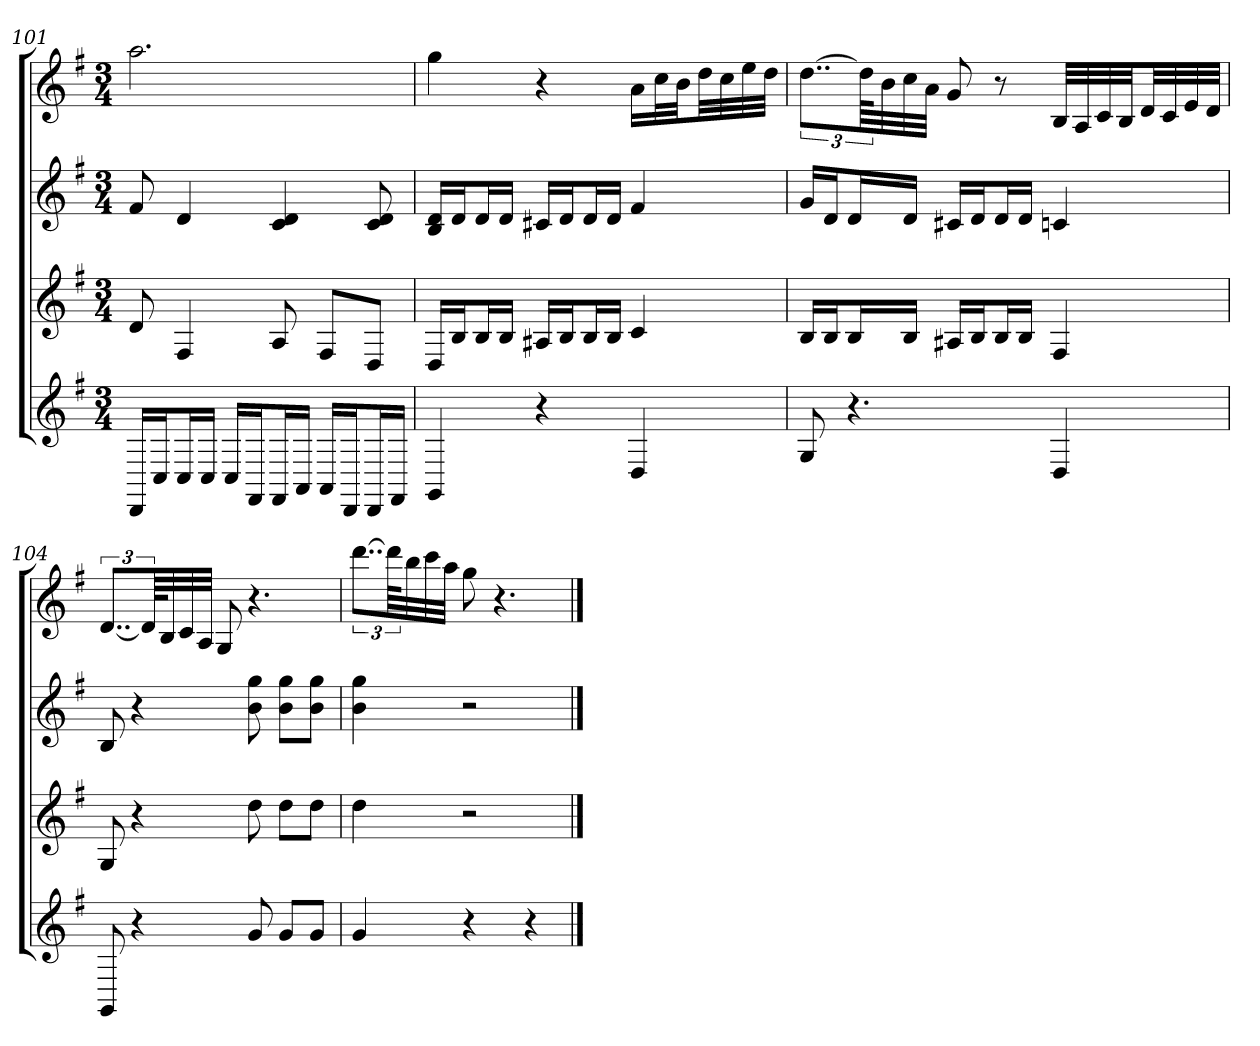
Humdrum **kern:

**kern	**kern	**kern	**kern
*part4	*part3	*part2	*part1
*staff4	*staff3	*staff2	*staff1
*k[f#]	*k[f#]	*k[f#]	*k[f#]
*G:	*G:	*G:	*G:
*M3/4	*M3/4	*M3/4	*M3/4
=101	=101	=101	=101
16DDLL	8d	8f#	2.aa
16CJ	.	.	.
16CL	4F#	4d	.
16CJJ	.	.	.
16CLL	.	.	.
16FF#J	.	.	.
16FF#L	8A	4c 4d	.
16AAJJ	.	.	.
16AALL	8F#L	.	.
16DDJ	.	.	.
16DDL	8DJ	8c 8d	.
16FF#JJ	.	.	.
=102	=102	=102	=102
4GG	16DLL	16B 16dLL	4gg
.	16BJ	16dJ	.
.	16BL	16dL	.
.	16BJJ	16dJJ	.
4r	16A#XLL	16c#XLL	4r
.	16BJ	16dJ	.
.	16BL	16dL	.
.	16BJJ	16dJJ	.
4D	4c	4f#	16aLL
.	.	.	32ccL
.	.	.	32bJJ
.	.	.	32ddLL
.	.	.	32cc
.	.	.	32ee
.	.	.	32ddJJJ
=103	=103	=103	=103
8G	16BLL	16gLL	[12..ddL
.	16BJ	16dJ	.
4.r	16BL	16dL	.
.	.	.	96ddKLL]
.	.	.	32b
.	16BJJ	16dJJ	32cc
.	.	.	32aJJJ
.	16A#XLL	16c#XLL	8g
.	16BJ	16dJ	.
.	16BL	16dL	8r
.	16BJJ	16dJJ	.
4D	4F#	4cn	32BLLL
.	.	.	32A
.	.	.	32c
.	.	.	32BJJ
.	.	.	32dLL
.	.	.	32c
.	.	.	32e
.	.	.	32dJJJ
=104	=104	=104	=104
8GG	8G	8B	[12..dL
4r	4r	4r	.
.	.	.	96dKLL]
.	.	.	32B
.	.	.	32c
.	.	.	32AJJJ
.	.	.	8G
8g	8dd	8b 8gg	4.r
8gL	8ddL	8b 8ggL	.
8gJ	8ddJ	8b 8ggJ	.
=105	=105	=105	=105
4g	4dd	4b 4gg	[12..dddL
.	.	.	96dddKLL]
.	.	.	32bb
.	.	.	32ccc
.	.	.	32aaJJJ
4r	2r	2r	8gg
.	.	.	4.r
4r	.	.	.
==	==	==	==
*-	*-	*-	*-
